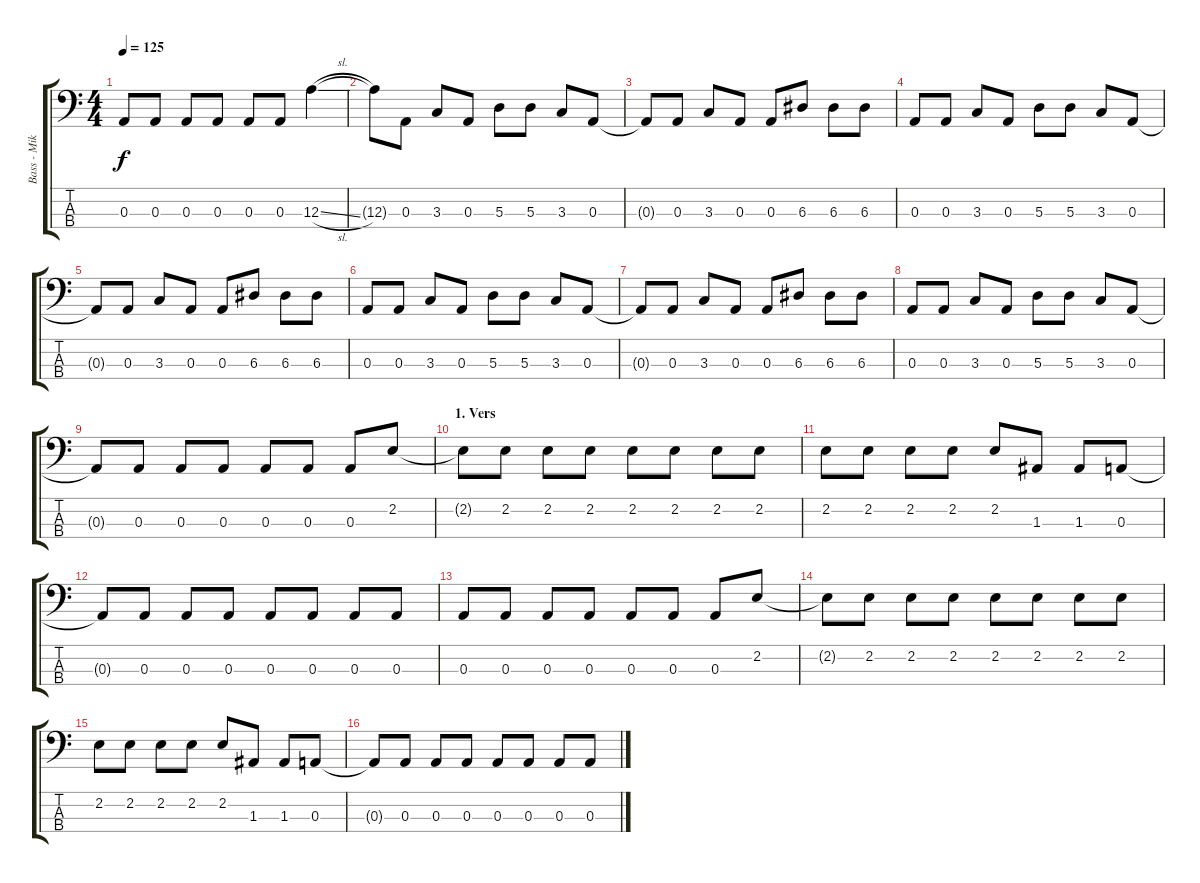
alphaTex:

\track ("Bass - Mikkel" "Bass - Mik") {instrument electricbassfinger}
\staff {score tabs}
\tuning (G2 D2 A1 E1) {hide}
\ts (4 4)
\tempo 125
\clef f4
\ks c
0.3.8{dy f} 0.3.8 0.3.8 0.3.8 0.3.8 0.3.8 12.3{sl}.4 |
12.3{t}.8 0.3.8 3.3.8 0.3.8 5.3.8 5.3.8 3.3.8 0.3.8 |
0.3{t}.8 0.3.8 3.3.8 0.3.8 0.3.8 6.3.8 6.3.8 6.3.8 |
0.3.8 0.3.8 3.3.8 0.3.8 5.3.8 5.3.8 3.3.8 0.3.8 |
0.3{t}.8 0.3.8 3.3.8 0.3.8 0.3.8 6.3.8 6.3.8 6.3.8 |
0.3.8 0.3.8 3.3.8 0.3.8 5.3.8 5.3.8 3.3.8 0.3.8 |
0.3{t}.8 0.3.8 3.3.8 0.3.8 0.3.8 6.3.8 6.3.8 6.3.8 |
0.3.8 0.3.8 3.3.8 0.3.8 5.3.8 5.3.8 3.3.8 0.3.8 |
0.3{t}.8 0.3.8 0.3.8 0.3.8 0.3.8 0.3.8 0.3.8 2.2.8 |
\section ("" "1. Vers")
2.2{t}.8 2.2.8 2.2.8 2.2.8 2.2.8 2.2.8 2.2.8 2.2.8 |
2.2.8 2.2.8 2.2.8 2.2.8 2.2.8 1.3.8 1.3.8 0.3.8 |
0.3{t}.8 0.3.8 0.3.8 0.3.8 0.3.8 0.3.8 0.3.8 0.3.8 |
0.3.8 0.3.8 0.3.8 0.3.8 0.3.8 0.3.8 0.3.8 2.2.8 |
2.2{t}.8 2.2.8 2.2.8 2.2.8 2.2.8 2.2.8 2.2.8 2.2.8 |
2.2.8 2.2.8 2.2.8 2.2.8 2.2.8 1.3.8 1.3.8 0.3.8 |
0.3{t}.8 0.3.8 0.3.8 0.3.8 0.3.8 0.3.8 0.3.8 0.3.8
